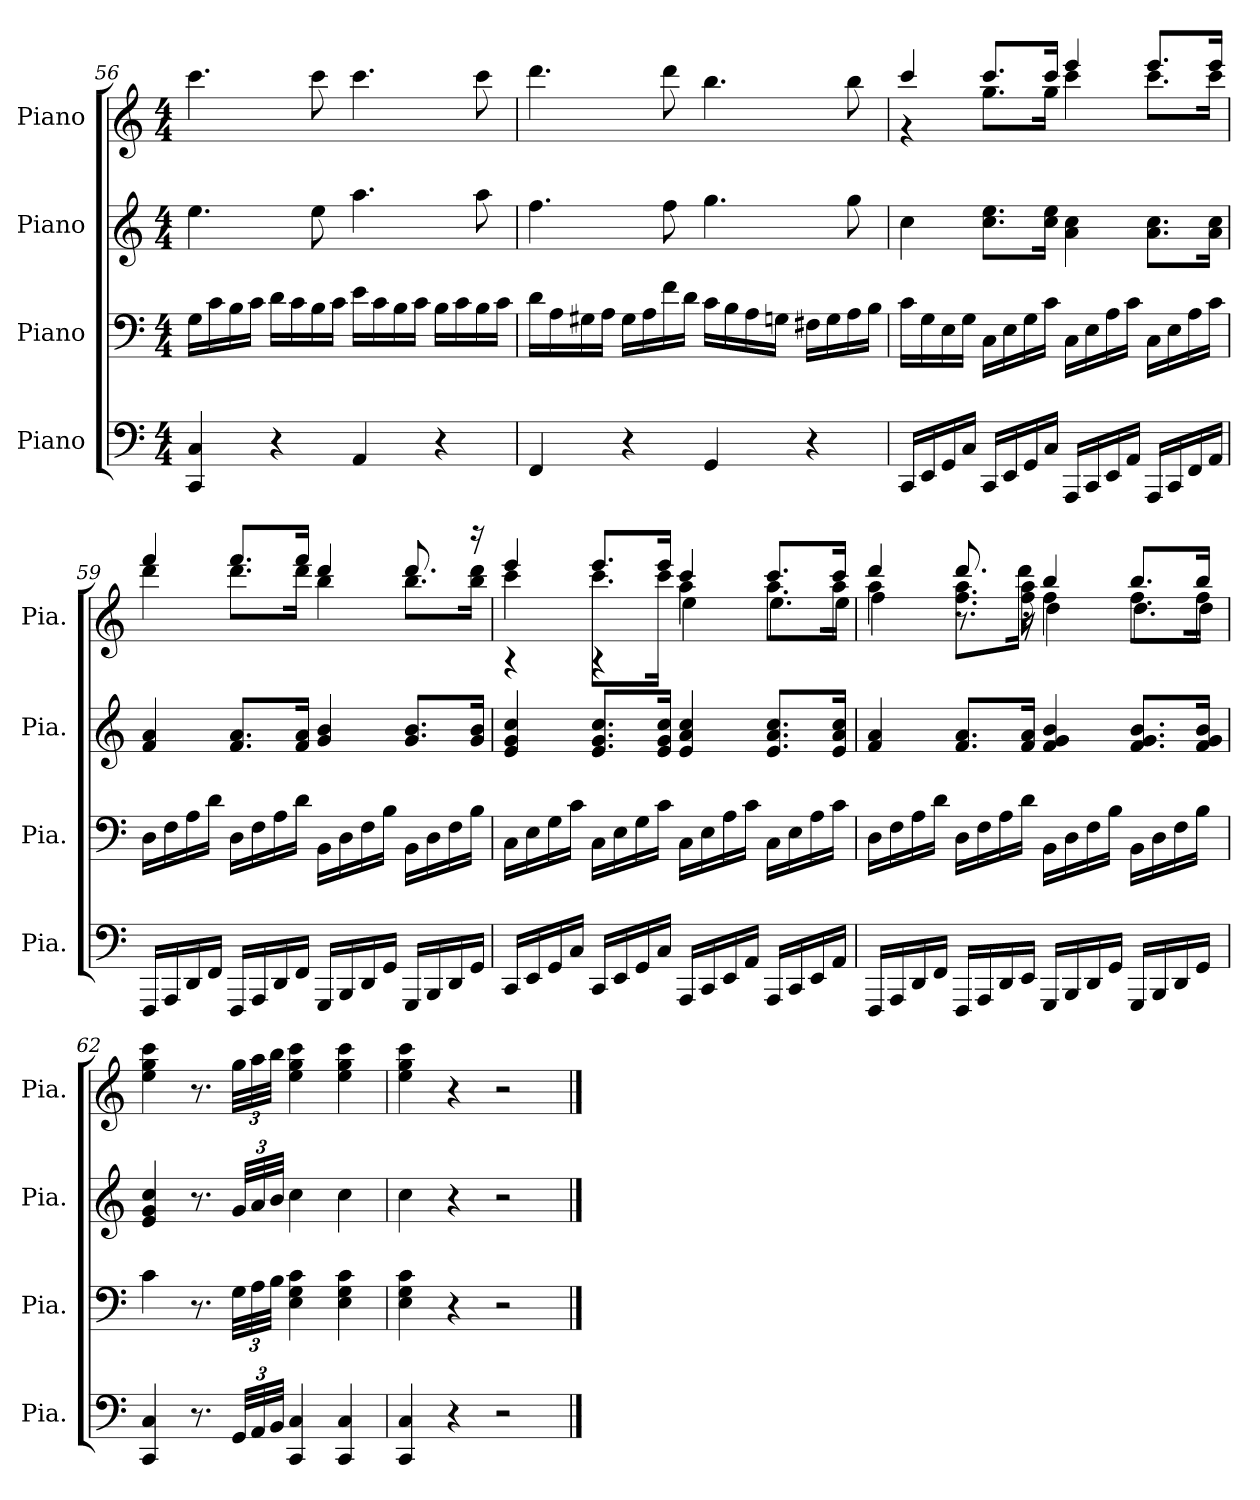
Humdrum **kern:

**kern	**kern	**kern	**kern
*part4	*part3	*part2	*part1
*staff4	*staff3	*staff2	*staff1
*I"Piano	*I"Piano	*I"Piano	*I"Piano
*I'Pia.	*I'Pia.	*I'Pia.	*I'Pia.
!!LO:PB:g=z
*clefF4	*clefF4	*clefG2	*clefG2
*k[]	*k[]	*k[]	*k[]
*M4/4	*M4/4	*M4/4	*M4/4
=56	=56	=56	=56
4CC/ 4C/	16G\LL	4.ee\	4.ccc\
.	16c\	.	.
.	16B\	.	.
.	16c\JJ	.	.
4r	16d\LL	.	.
.	16c\	.	.
.	16B\	8ee\	8ccc\
.	16c\JJ	.	.
4AA/	16e\LL	4.aa\	4.ccc\
.	16c\	.	.
.	16B\	.	.
.	16c\JJ	.	.
4r	16B\LL	.	.
.	16c\	.	.
.	16B\	8aa\	8ccc\
.	16c\JJ	.	.
=57	=57	=57	=57
4FF/	16d\LL	4.ff\	4.ddd\
.	16A\	.	.
.	16G#X\	.	.
.	16A\JJ	.	.
4r	16G#\LL	.	.
.	16A\	.	.
.	16f\	8ff\	8ddd\
.	16d\JJ	.	.
4GG/	16c\LL	4.gg\	4.bb\
.	16B\	.	.
.	16A\	.	.
.	16Gn\JJ	.	.
4r	16F#X\LL	.	.
.	16G\	.	.
.	16A\	8gg\	8bb\
.	16B\JJ	.	.
!!LO:LB:g=z
=58	=58	=58	=58
*	*	*	*^
16CC/LL	16c\LL	4cc\	4ccc/	4r
16EE/	16G\	.	.	.
16GG/	16E\	.	.	.
16C/JJ	16G\JJ	.	.	.
16CC/LL	16C\LL	8.cc\ 8.ee\L	8.ccc/L	8.gg\L
16EE/	16E\	.	.	.
16GG/	16G\	.	.	.
16C/JJ	16c\JJ	16cc\ 16ee\Jk	16ccc/Jk	16gg\Jk
16AAA/LL	16C\LL	4a\ 4cc\	4eee/	4ccc\
16CC/	16E\	.	.	.
16EE/	16A\	.	.	.
16AA/JJ	16c\JJ	.	.	.
16AAA/LL	16C\LL	8.a\ 8.cc\L	8.eee/L	8.ccc\L
16CC/	16E\	.	.	.
16FF/	16A\	.	.	.
16AA/JJ	16c\JJ	16a\ 16cc\Jk	16eee/Jk	16ccc\Jk
=59	=59	=59	=59	=59
16FFF/LL	16D\LL	4f/ 4a/	4fff/	4ddd\
16AAA/	16F\	.	.	.
16DD/	16A\	.	.	.
16FF/JJ	16d\JJ	.	.	.
16FFF/LL	16D\LL	8.f/ 8.a/L	8.fff/L	8.ddd\L
16AAA/	16F\	.	.	.
16DD/	16A\	.	.	.
16FF/JJ	16d\JJ	16f/ 16a/Jk	16fff/Jk	16ddd\Jk
16GGG/LL	16BB\LL	4g/ 4b/	4ddd/	4bb\
16BBB/	16D\	.	.	.
16DD/	16F\	.	.	.
16GG/JJ	16B\JJ	.	.	.
16GGG/LL	16BB\LL	8.g/ 8.b/L	8.ddd/	8.bb\L
16BBB/	16D\	.	.	.
16DD/	16F\	.	.	.
16GG/JJ	16B\JJ	16g/ 16b/Jk	16r	16bb\ 16ddd\Jk
!!LO:LB:g=z
=60	=60	=60	=60	=60
*	*	*	*	*^
16CC/LL	16C\LL	4e/ 4g/ 4cc/	4eee/	4ccc\	4rA
16EE/	16E\	.	.	.	.
16GG/	16G\	.	.	.	.
16C/JJ	16c\JJ	.	.	.	.
16CC/LL	16C\LL	8.e/ 8.g/ 8.cc/L	8.eee/L	8.ccc\L	4rA
16EE/	16E\	.	.	.	.
16GG/	16G\	.	.	.	.
16C/JJ	16c\JJ	16e/ 16g/ 16cc/Jk	16eee/Jk	16ccc\Jk	.
16AAA/LL	16C\LL	4e/ 4a/ 4cc/	4ccc/	4aa\	4ee\
16CC/	16E\	.	.	.	.
16EE/	16A\	.	.	.	.
16AA/JJ	16c\JJ	.	.	.	.
16AAA/LL	16C\LL	8.e/ 8.a/ 8.cc/L	8.ccc/L	8.aa\L	8.ee\L
16CC/	16E\	.	.	.	.
16EE/	16A\	.	.	.	.
16AA/JJ	16c\JJ	16e/ 16a/ 16cc/Jk	16ccc/Jk	16aa\Jk	16ee\Jk
=61	=61	=61	=61	=61	=61
16FFF/LL	16D\LL	4f/ 4a/	4ddd/	4aa\	4ff\
16AAA/	16F\	.	.	.	.
16DD/	16A\	.	.	.	.
16FF/JJ	16d\JJ	.	.	.	.
16FFF/LL	16D\LL	8.f/ 8.a/L	8.ddd/	8.r	8.ff\ 8.aa\L
16AAA/	16F\	.	.	.	.
16DD/	16A\	.	.	.	.
16EE/JJ	16d\JJ	16f/ 16a/Jk	16r	16ff\ 16aa\	16ddd\Jk
16GGG/LL	16BB\LL	4f/ 4g/ 4b/	4bb/	4ff\	4dd\
16BBB/	16D\	.	.	.	.
16DD/	16F\	.	.	.	.
16GG/JJ	16B\JJ	.	.	.	.
16GGG/LL	16BB\LL	8.f/ 8.g/ 8.b/L	8.bb/L	8.ff\L	8.dd\L
16BBB/	16D\	.	.	.	.
16DD/	16F\	.	.	.	.
16GG/JJ	16B\JJ	16f/ 16g/ 16b/Jk	16bb/Jk	16ff\Jk	16dd\Jk
*	*	*	*v	*v	*v
!!LO:PB:g=z
=62	=62	=62	=62
4CC/ 4C/	4c\	4e/ 4g/ 4cc/	4ee\ 4gg\ 4ccc\
8.r	8.r	8.r	8.r
*Xbrackettup	*Xbrackettup	*Xbrackettup	*Xbrackettup
48GG/LLL	48G\LLL	48g/LLL	48gg\LLL
48AA/	48A\	48a/	48aa\
48BB/JJJ	48B\JJJ	48b/JJJ	48bb\JJJ
4CC/ 4C/	4E\ 4G\ 4c\	4cc\	4ee\ 4gg\ 4ccc\
4CC/ 4C/	4E\ 4G\ 4c\	4cc\	4ee\ 4gg\ 4ccc\
=63	=63	=63	=63
4CC/ 4C/	4E\ 4G\ 4c\	4cc\	4ee\ 4gg\ 4ccc\
4r	4r	4r	4r
2r	2r	2r	2r
==	==	==	==
*-	*-	*-	*-
